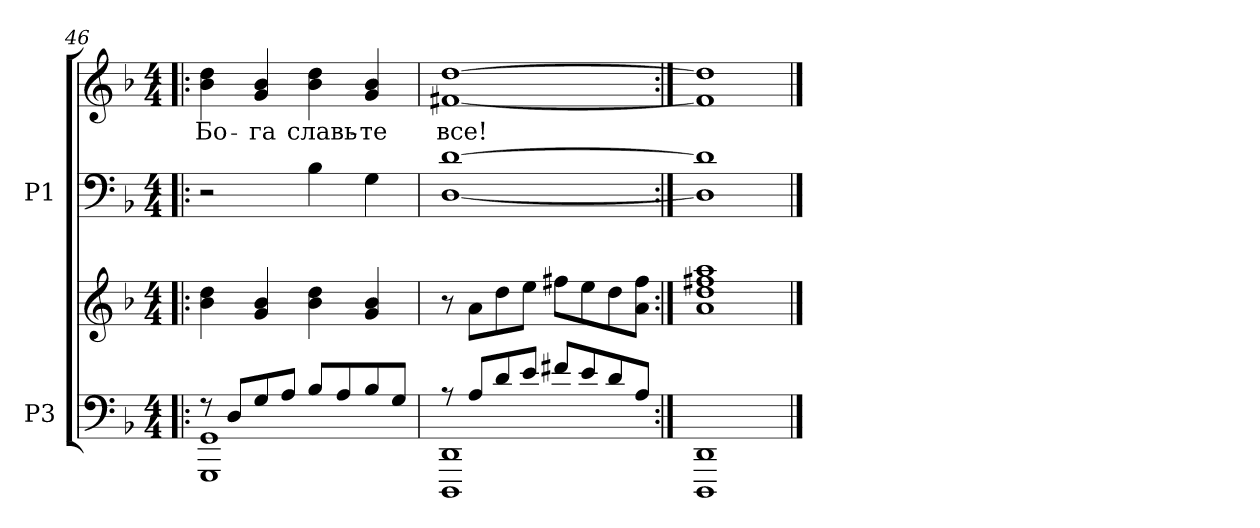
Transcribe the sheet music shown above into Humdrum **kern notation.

**kern	**kern	**kern	**kern	**text
*part2	*part2	*part1	*part1	*part1
*staff4	*staff3	*staff2	*staff1	*staff1
*I"P3	*	*I"P1	*	*
*clefF4	*clefG2	*clefF4	*clefG2	*
*k[b-]	*k[b-]	*k[b-]	*k[b-]	*
*F:	*F:	*F:	*F:	*
*M4/4	*M4/4	*M4/4	*M4/4	*
=46!|:	=46!|:	=46!|:	=46!|:	=46!|:
*^	*	*	*	*
!	!	!	!	!	!LO:LY:b:color=#000000
8r	1GGGi 1GGi	4b-i\ 4ddi	2r	4b-i\ 4ddi	Бо-
8Di/L	.	.	.	.	.
!	!	!	!	!	!LO:LY:b:color=#000000
8Gi/	.	4gi/ 4b-i	.	4gi/ 4b-i	-га
8Ai/J	.	.	.	.	.
!	!	!	!	!	!LO:LY:b:color=#000000
8B-i/L	.	4b-i\ 4ddi	4B-i\	4b-i\ 4ddi	славь-
8Ai/	.	.	.	.	.
!	!	!	!	!	!LO:LY:b:color=#000000
8B-i/	.	4gi/ 4b-i	4Gi\	4gi/ 4b-i	-те
8Gi/J	.	.	.	.	.
=47	=47	=47	=47	=47	=47
!	!	!	!	!	!LO:LY:b:color=#000000
8r	1DDDi 1DDi	8r	[<1Di [>1di	[<1f#Xi [>1ddi	все!
8Ai/L	.	8ai\L	.	.	.
8di/	.	8ddi\	.	.	.
8ei/J	.	8eei\J	.	.	.
8f#Xi/L	.	8ff#Xi\L	.	.	.
8ei/	.	8eei\	.	.	.
8di/	.	8ddi\	.	.	.
8Ai/J	.	8ai\ 8ff#iJ	.	.	.
*v	*v	*	*	*	*
=48:|!	=48:|!	=48:|!	=48:|!	=48:|!
1DDDi 1DDi	1ai 1ddi 1ff#Xi 1aai	1Di] 1di]	1f#i] 1ddi]	.
==	==	==	==	==
*-	*-	*-	*-	*-
